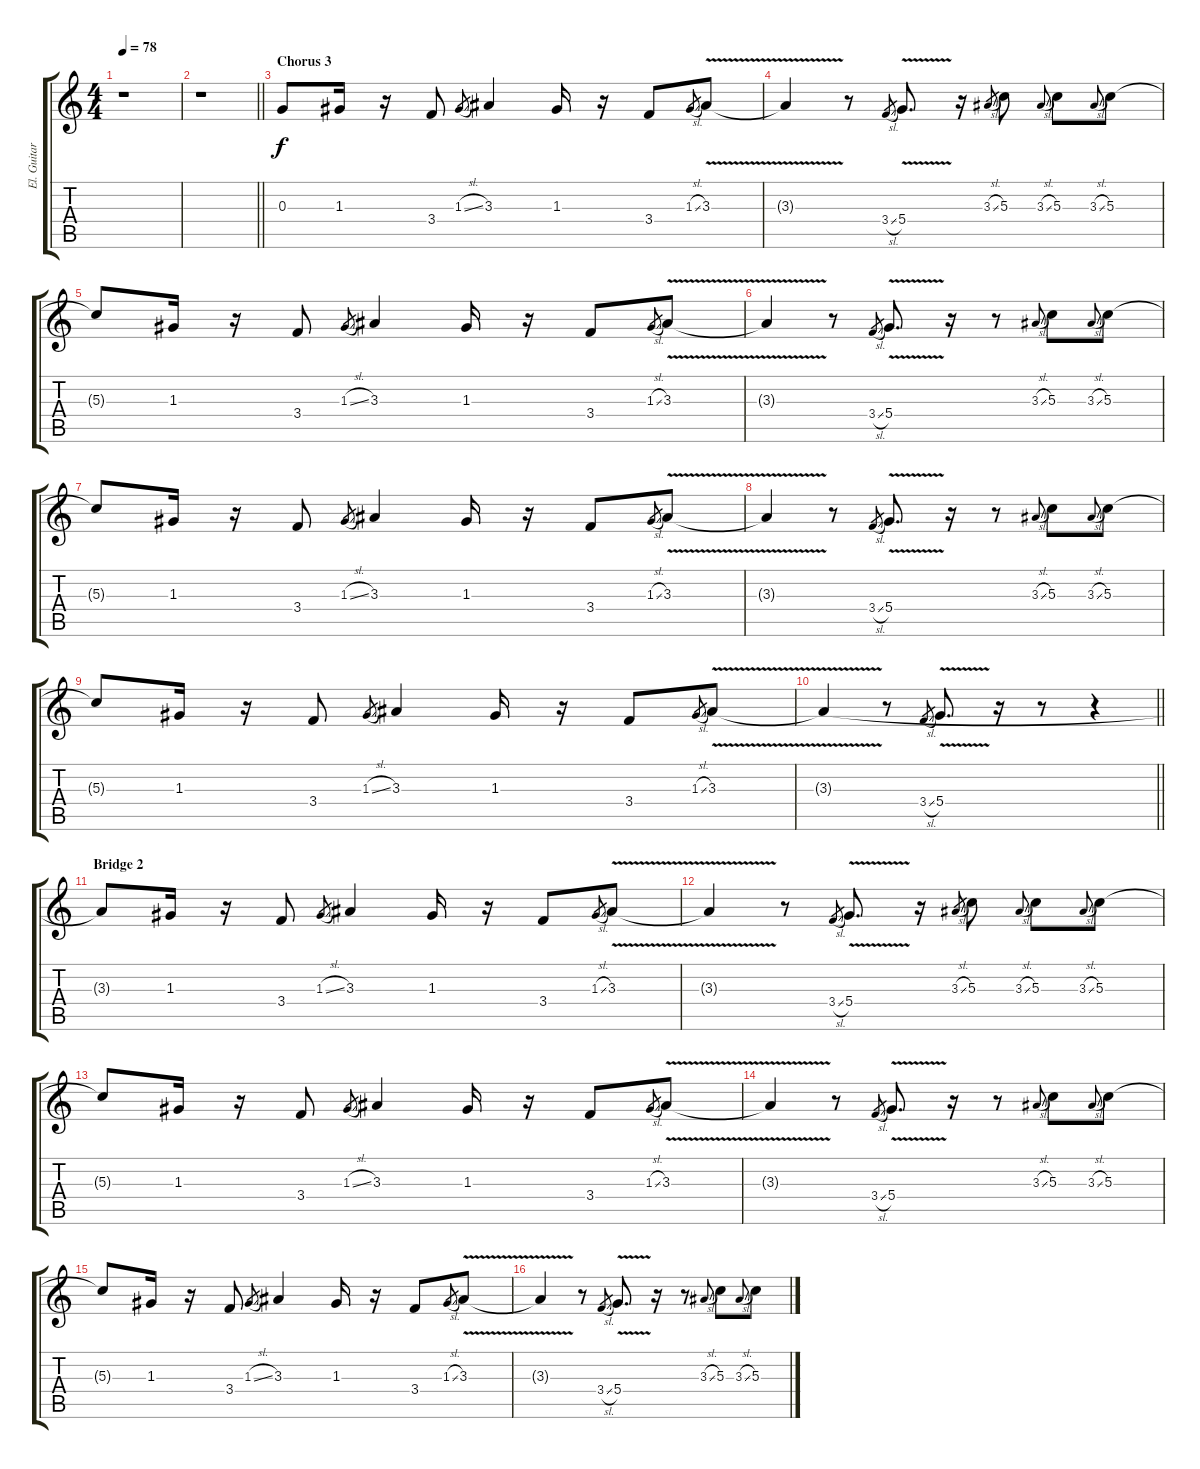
\track ("El. Guitar" "El. Guitar") {instrument overdrivenguitar}
\staff {score tabs}
\tuning (E4 B3 G3 D3 A2 E2) {hide}
\ts (4 4)
\tempo 78
\clef g2
\ks c
r.1{dy f} |
\barLineRight lightlight
r.1 |
\section ("" "Chorus 3")
0.3.8 1.3.16 r.16 3.4.8 1.3{sl}.8{gr} 3.3.4 1.3.16 r.16 3.4.8 1.3{sl}.8{gr} 3.3{v}.8 |
3.3{t}.4 r.8 3.4{sl}.8{gr} 5.4{v}.8{d} r.16 3.3{sl}.8{gr} 5.3.8 3.3{sl}.8{gr onbeat} 5.3.8 3.3{sl}.8{gr onbeat} 5.3.8 |
5.3{t}.8 1.3.16 r.16 3.4.8 1.3{sl}.8{gr} 3.3.4 1.3.16 r.16 3.4.8 1.3{sl}.8{gr} 3.3{v}.8 |
3.3{t}.4 r.8 3.4{sl}.8{gr} 5.4{v}.8{d} r.16 r.8 3.3{sl}.8{gr onbeat} 5.3.8 3.3{sl}.8{gr onbeat} 5.3.8 |
5.3{t}.8 1.3.16 r.16 3.4.8 1.3{sl}.8{gr} 3.3.4 1.3.16 r.16 3.4.8 1.3{sl}.8{gr} 3.3{v}.8 |
3.3{t}.4 r.8 3.4{sl}.8{gr} 5.4{v}.8{d} r.16 r.8 3.3{sl}.8{gr onbeat} 5.3.8 3.3{sl}.8{gr onbeat} 5.3.8 |
5.3{t}.8 1.3.16 r.16 3.4.8 1.3{sl}.8{gr} 3.3.4 1.3.16 r.16 3.4.8 1.3{sl}.8{gr} 3.3{v}.8 |
\barLineRight lightlight
3.3{t}.4 r.8 3.4{sl}.8{gr} 5.4{v}.8{d} r.16 r.8 r.4 |
\section ("" "Bridge 2")
3.3{t}.8 1.3.16 r.16 3.4.8 1.3{sl}.8{gr} 3.3.4 1.3.16 r.16 3.4.8 1.3{sl}.8{gr} 3.3{v}.8 |
3.3{t}.4 r.8 3.4{sl}.8{gr} 5.4{v}.8{d} r.16 3.3{sl}.8{gr} 5.3.8 3.3{sl}.8{gr onbeat} 5.3.8 3.3{sl}.8{gr onbeat} 5.3.8 |
5.3{t}.8 1.3.16 r.16 3.4.8 1.3{sl}.8{gr} 3.3.4 1.3.16 r.16 3.4.8 1.3{sl}.8{gr} 3.3{v}.8 |
3.3{t}.4 r.8 3.4{sl}.8{gr} 5.4{v}.8{d} r.16 r.8 3.3{sl}.8{gr onbeat} 5.3.8 3.3{sl}.8{gr onbeat} 5.3.8 |
5.3{t}.8 1.3.16 r.16 3.4.8 1.3{sl}.8{gr} 3.3.4 1.3.16 r.16 3.4.8 1.3{sl}.8{gr} 3.3{v}.8 |
3.3{t}.4 r.8 3.4{sl}.8{gr} 5.4{v}.8{d} r.16 r.8 3.3{sl}.8{gr onbeat} 5.3.8 3.3{sl}.8{gr onbeat} 5.3.8
